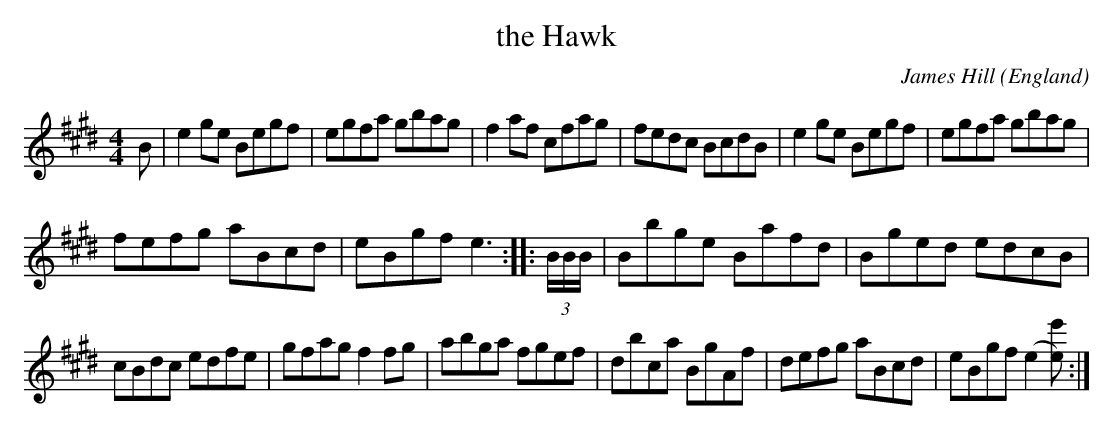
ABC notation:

X:1
T:the Hawk
O:England
M:4/4
C:James Hill
K:E
B|\
e2ge Begf|egfa gbag|f2af cfag|fedc BcdB|\
e2ge Begf|egfa gbag|
fefg aBcd|eBgf e3::\
(3B/B/B/|\
Bbge Bafd|Bged edcB|
cBdc edfe|gfag f2fg|\
abga fgef|dbca BgAf|defg aBcd|eBgf (e2[e)e']:|
